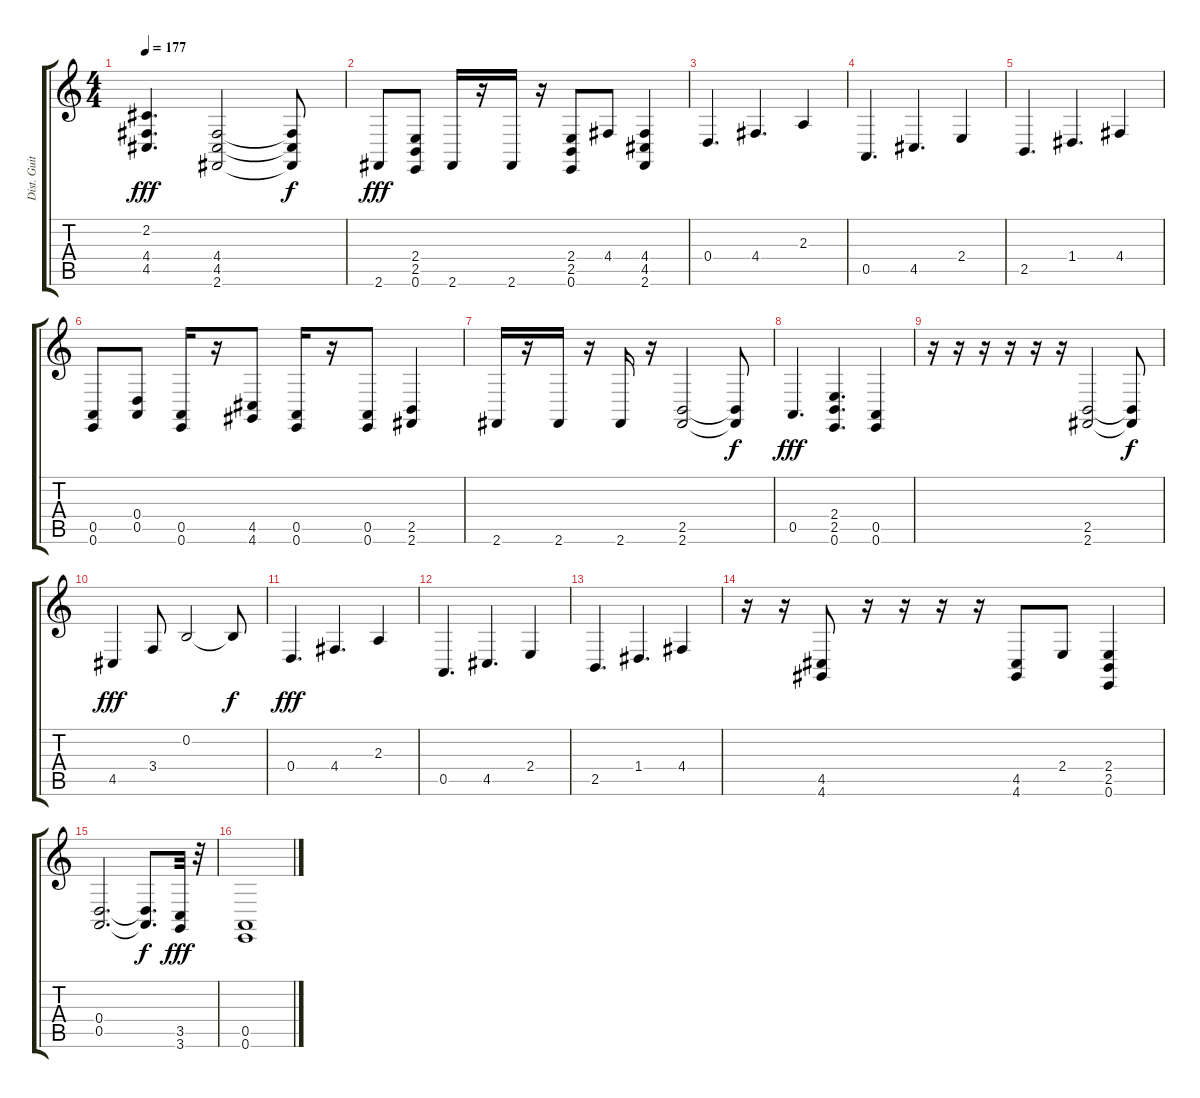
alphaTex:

\track ("Dist. Guitar 4" "Dist. Guit") {instrument lead8bassandlead}
\staff {score tabs}
\tuning (E4 B3 G3 D3 A2 E2) {hide}
\ts (4 4)
\tempo 177
\clef g2
\ks c
(2.2 4.4 4.5).4{d dy fff} (4.4 4.5 2.6).2 (4.4{t} 4.5{t} 2.6{t}).8{dy f} |
2.6.8{dy fff} (2.4 2.5 0.6).8 2.6.16 r.16 2.6.16 r.16 (2.4 2.5 0.6).8 4.4.8 (4.4 4.5 2.6).4 |
0.4.4{d} 4.4.4{d} 2.3.4 |
0.5.4{d} 4.5.4{d} 2.4.4 |
2.5.4{d} 1.4.4{d} 4.4.4 |
(0.5 0.6).8 (0.4 0.5).8 (0.5 0.6).16 r.16 (4.5 4.6).8 (0.5 0.6).16 r.16 (0.5 0.6).8 (2.5 2.6).4 |
2.6.16 r.16 2.6.16 r.16 2.6.16 r.16 (2.5 2.6).2 (2.5{t} 2.6{t}).8{dy f} |
0.5.4{d dy fff} (2.4 2.5 0.6).4{d} (0.5 0.6).4 |
r.16 r.16 r.16 r.16 r.16 r.16 (2.5 2.6).2 (2.5{t} 2.6{t}).8{dy f} |
4.5.4{dy fff} 3.4.8 0.2.2 0.2{t}.8{dy f} |
0.4.4{d dy fff} 4.4.4{d} 2.3.4 |
0.5.4{d} 4.5.4{d} 2.4.4 |
2.5.4{d} 1.4.4{d} 4.4.4 |
r.16 r.16 (4.5 4.6).8 r.16 r.16 r.16 r.16 (4.5 4.6).8 2.4.8 (2.4 2.5 0.6).4 |
(0.4 0.5).2{d} (0.4{t} 0.5{t}).8{d dy f} (3.5 3.6).32{dy fff} r.32 |
(0.5 0.6).1
